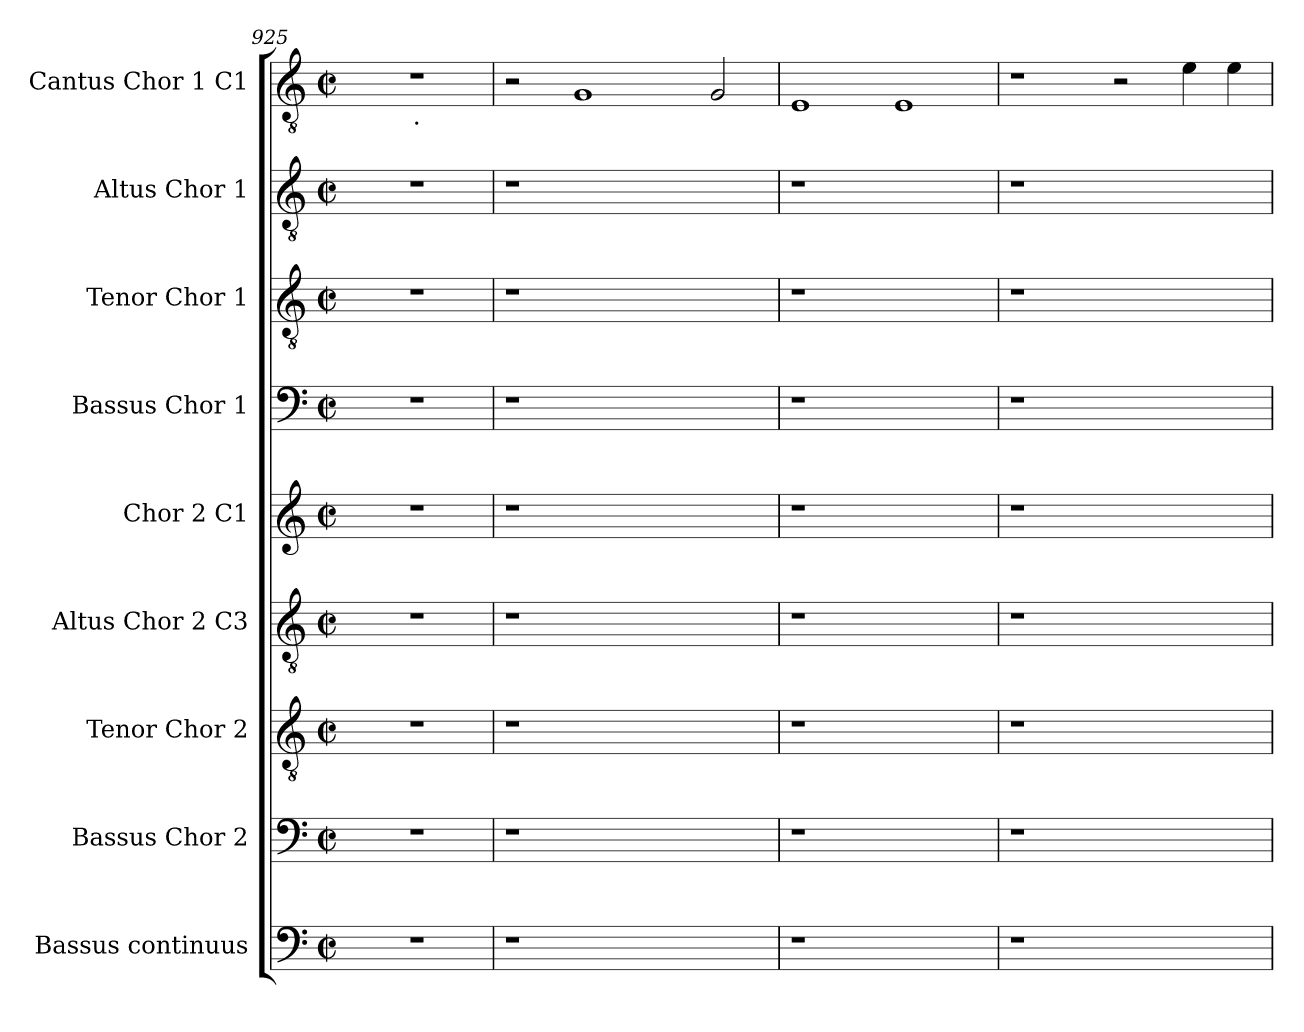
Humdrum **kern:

**kern	**kern	**kern	**kern	**kern	**kern	**kern	**kern	**kern
*part9	*part8	*part7	*part6	*part5	*part4	*part3	*part2	*part1
*staff9	*staff8	*staff7	*staff6	*staff5	*staff4	*staff3	*staff2	*staff1
*I"Bassus continuus	*I"Bassus Chor 2	*I"Tenor Chor 2	*I"Altus Chor 2 C3	*I"Chor 2 C1	*I"Bassus Chor 1	*I"Tenor Chor 1	*I"Altus Chor 1	*I"Cantus Chor 1 C1
*I'Bc	*I'B2	*I'T2	*I'A2	*I'C2	*I'B1	*I'T1	*I'A1	*I'C1
*clefF4	*clefF4	*clefGv2	*clefGv2	*clefG2	*clefF4	*clefGv2	*clefGv2	*clefGv2
*ITrd7c12	*	*	*	*	*	*	*	*
*k[]	*k[]	*k[]	*k[]	*k[]	*k[]	*k[]	*k[]	*k[]
*C:	*C:	*C:	*C:	*C:	*C:	*C:	*C:	*C:
*M2/2	*M2/2	*M2/2	*M2/2	*M2/2	*M2/2	*M2/2	*M2/2	*M2/2
*met(c|)	*met(c|)	*met(c|)	*met(c|)	*met(c|)	*met(c|)	*met(c|)	*met(c|)	*met(c|)
=925	=925	=925	=925	=925	=925	=925	=925	=925
*	*	*	*	*	*	*	*	*^
1r	1r	1r	1r	1r	1r	1r	1r	1r	4...ryy
!	!	!	!	!	!	!	!	!	!LO:TX:b:t=.
.	.	.	.	.	.	.	.	.	2ryy
.	.	.	.	.	.	.	.	.	32ryy
*	*	*	*	*	*	*	*	*v	*v
=926	=926	=926	=926	=926	=926	=926	=926	=926
1r	1r	1r	1r	1r	1r	1r	1r	2r
.	.	.	.	.	.	.	.	1G
1ryy	1ryy	1ryy	1ryy	1ryy	1ryy	1ryy	1ryy	.
.	.	.	.	.	.	.	.	2G/
=927	=927	=927	=927	=927	=927	=927	=927	=927
1r	1r	1r	1r	1r	1r	1r	1r	1E
1ryy	1ryy	1ryy	1ryy	1ryy	1ryy	1ryy	1ryy	1E
=928	=928	=928	=928	=928	=928	=928	=928	=928
1r	1r	1r	1r	1r	1r	1r	1r	1r
1ryy	1ryy	1ryy	1ryy	1ryy	1ryy	1ryy	1ryy	2r
.	.	.	.	.	.	.	.	4e\
.	.	.	.	.	.	.	.	4e\
=	=	=	=	=	=	=	=	=
*-	*-	*-	*-	*-	*-	*-	*-	*-
